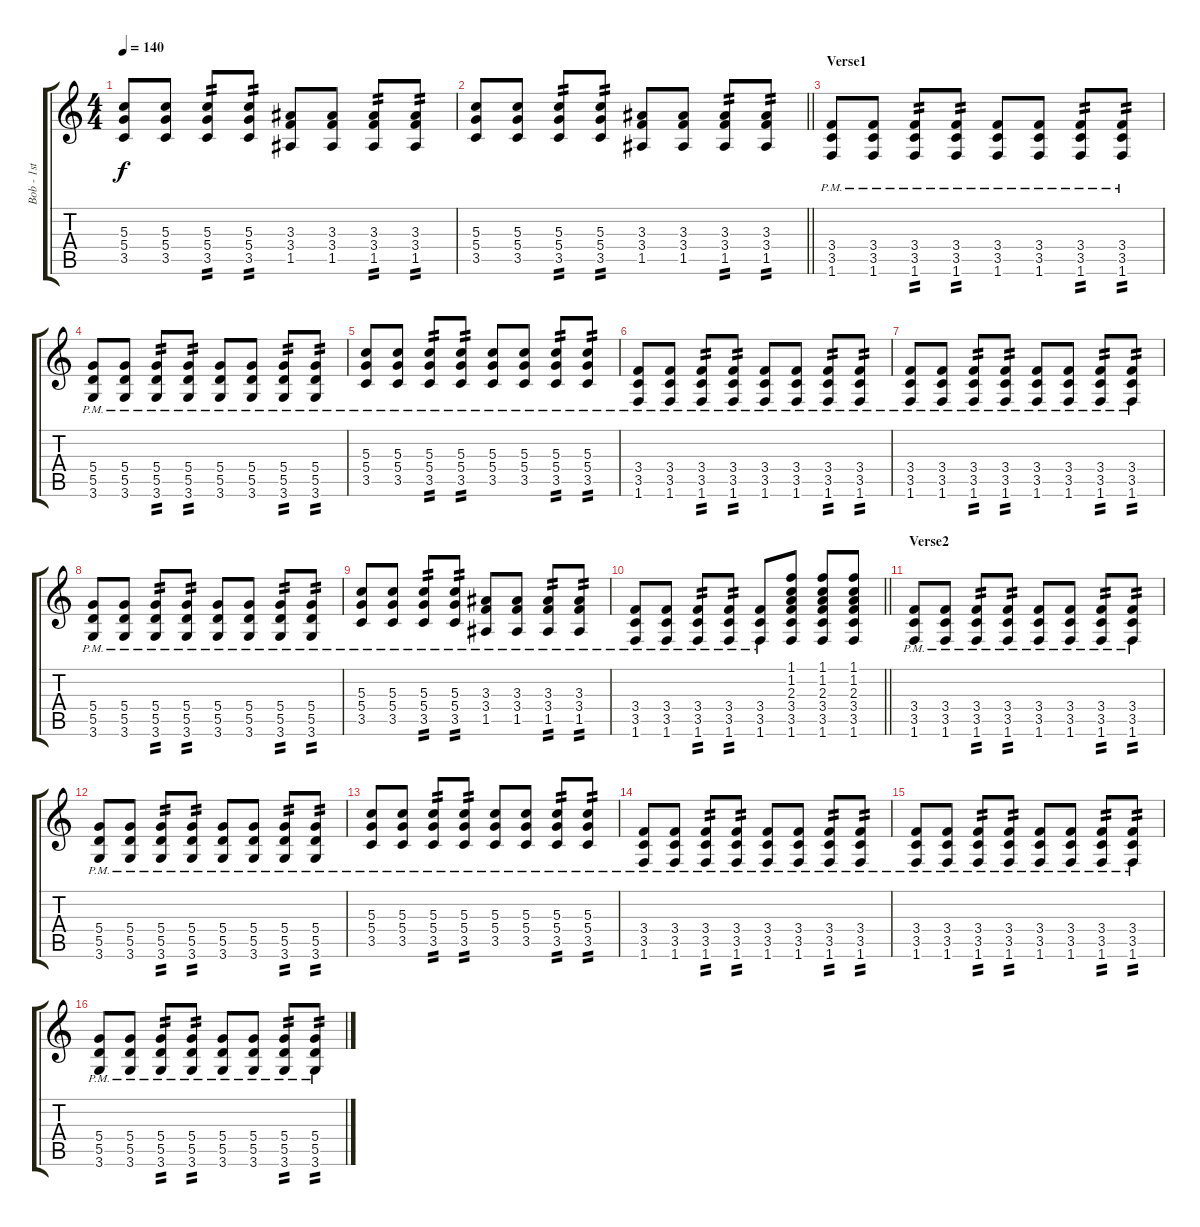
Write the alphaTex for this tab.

\track ("Bob - 1st (Solo Guitar)" "Bob - 1st ") {instrument distortionguitar}
\staff {score tabs}
\tuning (E4 B3 G3 D3 A2 E2) {hide}
\ts (4 4)
\tempo 140
\clef g2
\ks c
(5.3 5.4 3.5).8{dy f} (5.3 5.4 3.5).8 (5.3 5.4 3.5).8{tp 2} (5.3 5.4 3.5).8{tp 2} (3.3 3.4 1.5).8 (3.3 3.4 1.5).8 (3.3 3.4 1.5).8{tp 2} (3.3 3.4 1.5).8{tp 2} |
\barLineRight lightlight
(5.3 5.4 3.5).8 (5.3 5.4 3.5).8 (5.3 5.4 3.5).8{tp 2} (5.3 5.4 3.5).8{tp 2} (3.3 3.4 1.5).8 (3.3 3.4 1.5).8 (3.3 3.4 1.5).8{tp 2} (3.3 3.4 1.5).8{tp 2} |
\section ("" "Verse1")
(3.4{pm} 3.5{pm} 1.6{pm}).8 (3.4{pm} 3.5{pm} 1.6{pm}).8 (3.4{pm} 3.5{pm} 1.6{pm}).8{tp 2} (3.4{pm} 3.5{pm} 1.6{pm}).8{tp 2} (3.4{pm} 3.5{pm} 1.6{pm}).8 (3.4{pm} 3.5{pm} 1.6{pm}).8 (3.4{pm} 3.5{pm} 1.6{pm}).8{tp 2} (3.4{pm} 3.5{pm} 1.6{pm}).8{tp 2} |
(5.4{pm} 5.5{pm} 3.6{pm}).8 (5.4{pm} 5.5{pm} 3.6{pm}).8 (5.4{pm} 5.5{pm} 3.6{pm}).8{tp 2} (5.4{pm} 5.5{pm} 3.6{pm}).8{tp 2} (5.4{pm} 5.5{pm} 3.6{pm}).8 (5.4{pm} 5.5{pm} 3.6{pm}).8 (5.4{pm} 5.5{pm} 3.6{pm}).8{tp 2} (5.4{pm} 5.5{pm} 3.6{pm}).8{tp 2} |
(5.3{pm} 5.4{pm} 3.5{pm}).8 (5.3{pm} 5.4{pm} 3.5{pm}).8 (5.3{pm} 5.4{pm} 3.5{pm}).8{tp 2} (5.3{pm} 5.4{pm} 3.5{pm}).8{tp 2} (5.3{pm} 5.4{pm} 3.5{pm}).8 (5.3{pm} 5.4{pm} 3.5{pm}).8 (5.3{pm} 5.4{pm} 3.5{pm}).8{tp 2} (5.3{pm} 5.4{pm} 3.5{pm}).8{tp 2} |
(3.4{pm} 3.5{pm} 1.6{pm}).8 (3.4{pm} 3.5{pm} 1.6{pm}).8 (3.4{pm} 3.5{pm} 1.6{pm}).8{tp 2} (3.4{pm} 3.5{pm} 1.6{pm}).8{tp 2} (3.4{pm} 3.5{pm} 1.6{pm}).8 (3.4{pm} 3.5{pm} 1.6{pm}).8 (3.4{pm} 3.5{pm} 1.6{pm}).8{tp 2} (3.4{pm} 3.5{pm} 1.6{pm}).8{tp 2} |
(3.4{pm} 3.5{pm} 1.6{pm}).8 (3.4{pm} 3.5{pm} 1.6{pm}).8 (3.4{pm} 3.5{pm} 1.6{pm}).8{tp 2} (3.4{pm} 3.5{pm} 1.6{pm}).8{tp 2} (3.4{pm} 3.5{pm} 1.6{pm}).8 (3.4{pm} 3.5{pm} 1.6{pm}).8 (3.4{pm} 3.5{pm} 1.6{pm}).8{tp 2} (3.4{pm} 3.5{pm} 1.6{pm}).8{tp 2} |
(5.4{pm} 5.5{pm} 3.6{pm}).8 (5.4{pm} 5.5{pm} 3.6{pm}).8 (5.4{pm} 5.5{pm} 3.6{pm}).8{tp 2} (5.4{pm} 5.5{pm} 3.6{pm}).8{tp 2} (5.4{pm} 5.5{pm} 3.6{pm}).8 (5.4{pm} 5.5{pm} 3.6{pm}).8 (5.4{pm} 5.5{pm} 3.6{pm}).8{tp 2} (5.4{pm} 5.5{pm} 3.6{pm}).8{tp 2} |
(5.3{pm} 5.4{pm} 3.5{pm}).8 (5.3{pm} 5.4{pm} 3.5{pm}).8 (5.3{pm} 5.4{pm} 3.5{pm}).8{tp 2} (5.3{pm} 5.4{pm} 3.5{pm}).8{tp 2} (3.3{pm} 3.4{pm} 1.5{pm}).8 (3.3{pm} 3.4{pm} 1.5{pm}).8 (3.3{pm} 3.4{pm} 1.5{pm}).8{tp 2} (3.3{pm} 3.4{pm} 1.5{pm}).8{tp 2} |
\barLineRight lightlight
(3.4{pm} 3.5{pm} 1.6{pm}).8 (3.4{pm} 3.5{pm} 1.6{pm}).8 (3.4{pm} 3.5{pm} 1.6{pm}).8{tp 2} (3.4{pm} 3.5{pm} 1.6{pm}).8{tp 2} (3.4{pm} 3.5{pm} 1.6{pm}).8 (1.1 1.2 2.3 3.4 3.5 1.6).8 (1.1 1.2 2.3 3.4 3.5 1.6).8 (1.1 1.2 2.3 3.4 3.5 1.6).8 |
\section ("" "Verse2")
(3.4{pm} 3.5{pm} 1.6{pm}).8 (3.4{pm} 3.5{pm} 1.6{pm}).8 (3.4{pm} 3.5{pm} 1.6{pm}).8{tp 2} (3.4{pm} 3.5{pm} 1.6{pm}).8{tp 2} (3.4{pm} 3.5{pm} 1.6{pm}).8 (3.4{pm} 3.5{pm} 1.6{pm}).8 (3.4{pm} 3.5{pm} 1.6{pm}).8{tp 2} (3.4{pm} 3.5{pm} 1.6{pm}).8{tp 2} |
(5.4{pm} 5.5{pm} 3.6{pm}).8 (5.4{pm} 5.5{pm} 3.6{pm}).8 (5.4{pm} 5.5{pm} 3.6{pm}).8{tp 2} (5.4{pm} 5.5{pm} 3.6{pm}).8{tp 2} (5.4{pm} 5.5{pm} 3.6{pm}).8 (5.4{pm} 5.5{pm} 3.6{pm}).8 (5.4{pm} 5.5{pm} 3.6{pm}).8{tp 2} (5.4{pm} 5.5{pm} 3.6{pm}).8{tp 2} |
(5.3{pm} 5.4{pm} 3.5{pm}).8 (5.3{pm} 5.4{pm} 3.5{pm}).8 (5.3{pm} 5.4{pm} 3.5{pm}).8{tp 2} (5.3{pm} 5.4{pm} 3.5{pm}).8{tp 2} (5.3{pm} 5.4{pm} 3.5{pm}).8 (5.3{pm} 5.4{pm} 3.5{pm}).8 (5.3{pm} 5.4{pm} 3.5{pm}).8{tp 2} (5.3{pm} 5.4{pm} 3.5{pm}).8{tp 2} |
(3.4{pm} 3.5{pm} 1.6{pm}).8 (3.4{pm} 3.5{pm} 1.6{pm}).8 (3.4{pm} 3.5{pm} 1.6{pm}).8{tp 2} (3.4{pm} 3.5{pm} 1.6{pm}).8{tp 2} (3.4{pm} 3.5{pm} 1.6{pm}).8 (3.4{pm} 3.5{pm} 1.6{pm}).8 (3.4{pm} 3.5{pm} 1.6{pm}).8{tp 2} (3.4{pm} 3.5{pm} 1.6{pm}).8{tp 2} |
(3.4{pm} 3.5{pm} 1.6{pm}).8 (3.4{pm} 3.5{pm} 1.6{pm}).8 (3.4{pm} 3.5{pm} 1.6{pm}).8{tp 2} (3.4{pm} 3.5{pm} 1.6{pm}).8{tp 2} (3.4{pm} 3.5{pm} 1.6{pm}).8 (3.4{pm} 3.5{pm} 1.6{pm}).8 (3.4{pm} 3.5{pm} 1.6{pm}).8{tp 2} (3.4{pm} 3.5{pm} 1.6{pm}).8{tp 2} |
(5.4{pm} 5.5{pm} 3.6{pm}).8 (5.4{pm} 5.5{pm} 3.6{pm}).8 (5.4{pm} 5.5{pm} 3.6{pm}).8{tp 2} (5.4{pm} 5.5{pm} 3.6{pm}).8{tp 2} (5.4{pm} 5.5{pm} 3.6{pm}).8 (5.4{pm} 5.5{pm} 3.6{pm}).8 (5.4{pm} 5.5{pm} 3.6{pm}).8{tp 2} (5.4{pm} 5.5{pm} 3.6{pm}).8{tp 2}
